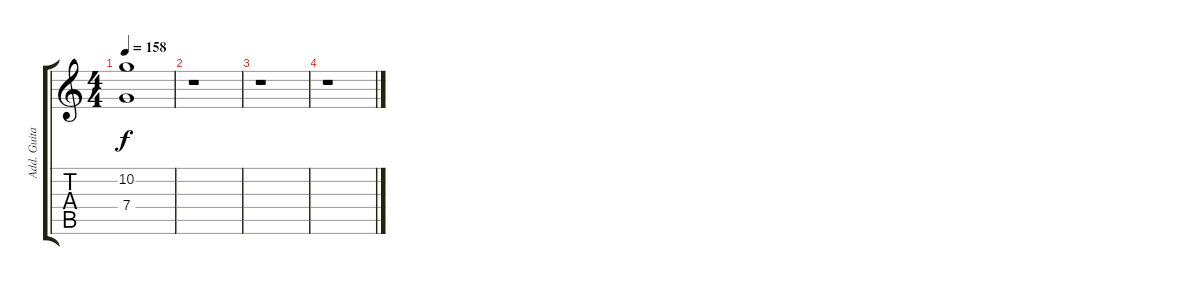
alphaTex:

\track ("Add. Guitar" "Add. Guita") {instrument distortionguitar}
\staff {score tabs}
\tuning (D4 A3 F3 C3 G2 D2) {hide}
\ts (4 4)
\tempo 158
\clef g2
\ks c
(10.2{t} 7.4{t}).1{dy f} |
r.1 |
r.1 |
r.1
